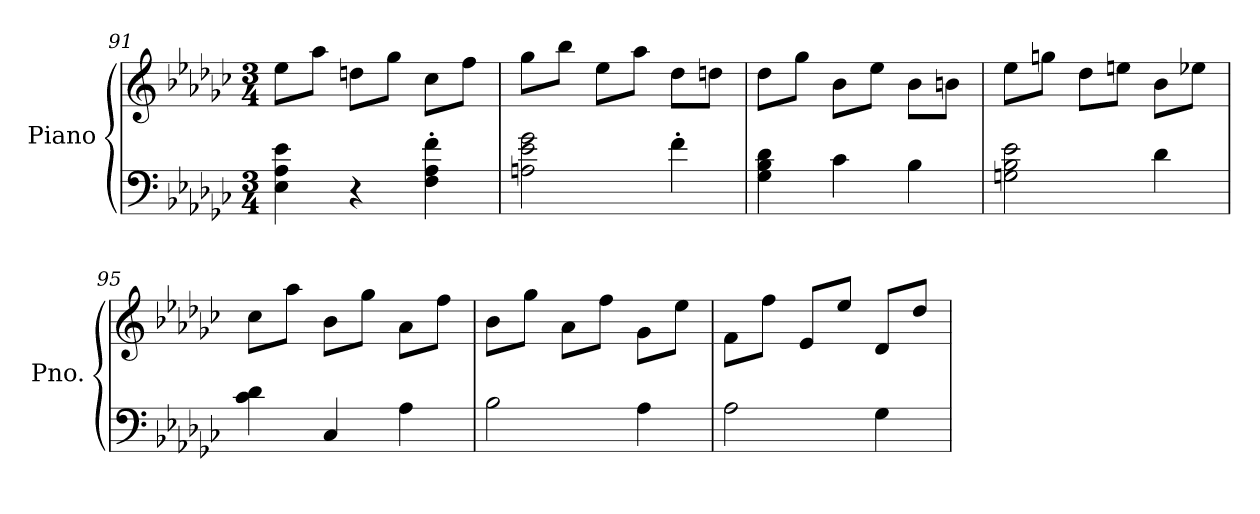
**kern	**kern
*part1	*part1
*staff2	*staff1
*I"Piano	*
*I'Pno.	*
*clefF4	*clefG2
*k[b-e-a-d-g-c-]	*k[b-e-a-d-g-c-]
*M3/4	*M3/4
=91	=91
*	*^
4E-\ 4A-\ 4e-\	8ee-\L	2.ryy
.	8aa-\J	.
4r	8ddn\L	.
.	8gg-\J	.
4F\' 4A-\' 4f\'	8cc-\L	.
.	8ff\J	.
*	*v	*v
=92	=92
2An\ 2e-\ 2g-\	8gg-\L
.	8bb-\J
.	8ee-\L
.	8aa-\J
4f'\	8dd-\L
.	8ddn\J
=93	=93
4G-\ 4B-\ 4d-\	8dd-\L
.	8gg-\J
4c-\	8b-\L
.	8ee-\J
4B-\	8b-\L
.	8bn\J
=94	=94
2Gn\ 2B-\ 2e-\	8ee-\L
.	8ggn\J
.	8dd-\L
.	8een\J
4d-\	8b-\L
.	8ee-X\J
!!LO:PB:g=z
=95	=95
4c-\ 4d-\	8cc-\L
.	8aa-\J
4C-/	8b-\L
.	8gg-\J
4A-\	8a-\L
.	8ff\J
=96	=96
2B-\	8b-\L
.	8gg-\J
.	8a-\L
.	8ff\J
4A-\	8g-\L
.	8ee-\J
=97	=97
2A-\	8f\L
.	8ff\J
.	8e-/L
.	8ee-/J
4G-\	8d-/L
.	8dd-/J
=	=
*-	*-
